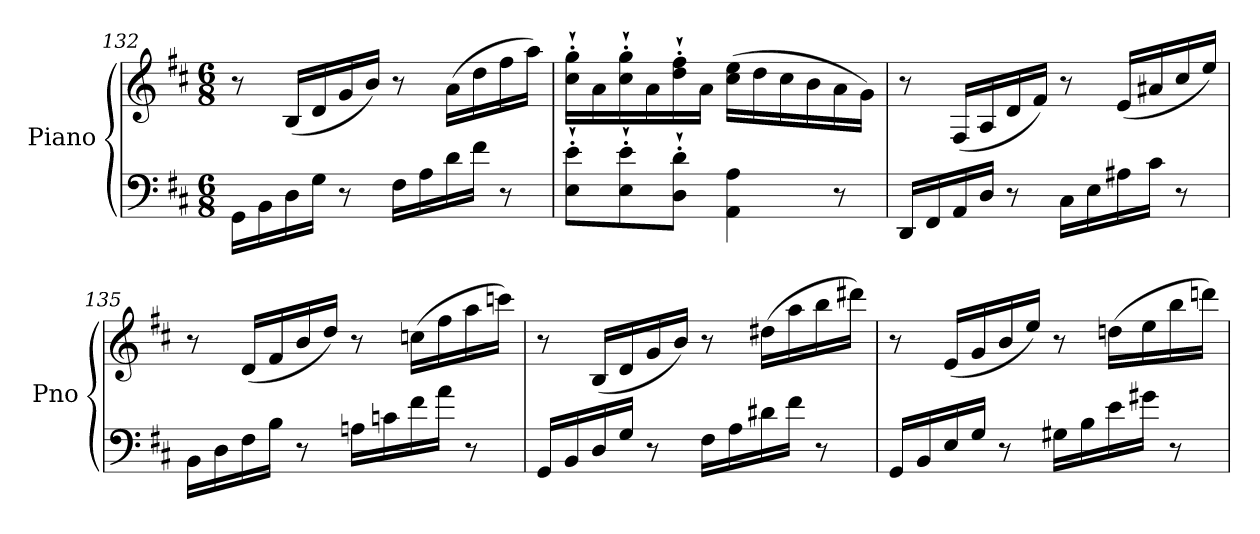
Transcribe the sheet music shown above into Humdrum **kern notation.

**kern	**kern	**dynam
*part1	*part1	*part1
*staff2	*staff1	*staff1/2
*I"Piano	*	*
*I'Pno	*	*
*clefF4	*clefG2	*
*k[f#c#]	*k[f#c#]	*
*M6/8	*M6/8	*
=132	=132	=132
16GG\LL	8r	.
16BB\	.	.
16D\	(16B/LL	.
16G\JJ	16d/	.
8r	16g/	.
.	16b/JJ)	.
16F#\LL	8r	.
16A\	.	.
16d\	(16a\LL	.
16f#\JJ	16dd\	.
8r	16ff#\	.
.	16aa\JJ)	.
=133	=133	=133
8E\'` 8e\'`L	16cc#\'` 16gg\'`LL	.
.	16a\	.
8E\'` 8e\'`	16cc#\'` 16gg\'`	.
.	16a\	.
8D\'` 8d\'`J	16dd\'` 16ff#\'`	.
.	16a\JJ	.
4AA\ 4A\	(16cc#\ 16ee\LL	.
.	16dd\	.
.	16cc#\	.
.	16b\	.
8r	16a\	.
.	16g\JJ)	.
!!LO:LB:g=z
=134	=134	=134
16DD/LL	8r	.
16FF#/	.	.
16AA/	(16F#/LL	.
16D/JJ	16A/	.
8r	16d/	.
.	16f#/JJ)	.
16C#\LL	8r	.
16E\	.	.
!	!	!LO:DY:b
16A#X\	(16e/LL	other-dynamics
16c#\JJ	16a#X/	.
8r	16cc#/	.
.	16ee/JJ)	.
=135	=135	=135
16BB\LL	8r	.
16D\	.	.
16F#\	(16d/LL	.
16B\JJ	16f#/	.
8r	16b/	.
.	16dd/JJ)	.
16An\LL	8r	.
16cn\	.	.
16f#\	(16ccn\LL	.
16a\JJ	16ff#\	.
8r	16aa\	.
.	16cccn\JJ)	.
=136	=136	=136
16GG/LL	8r	.
16BB/	.	.
16D/	(16B/LL	.
16G/JJ	16d/	.
8r	16g/	.
.	16b/JJ)	.
16F#\LL	8r	.
16A\	.	.
16d#X\	(16dd#X\LL	.
16f#\JJ	16aa\	.
8r	16bb\	.
.	16ddd#X\JJ)	.
!!LO:LB:g=z
=137	=137	=137
16GG/LL	8r	.
16BB/	.	.
16E/	(16e/LL	.
16G/JJ	16g/	.
8r	16b/	.
.	16ee/JJ)	.
16G#X\LL	8r	.
16B\	.	.
16e\	(16ddn\LL	.
16g#X\JJ	16ee\	.
8r	16bb\	.
.	16dddn\JJ)	.
=	=	=
*-	*-	*-
